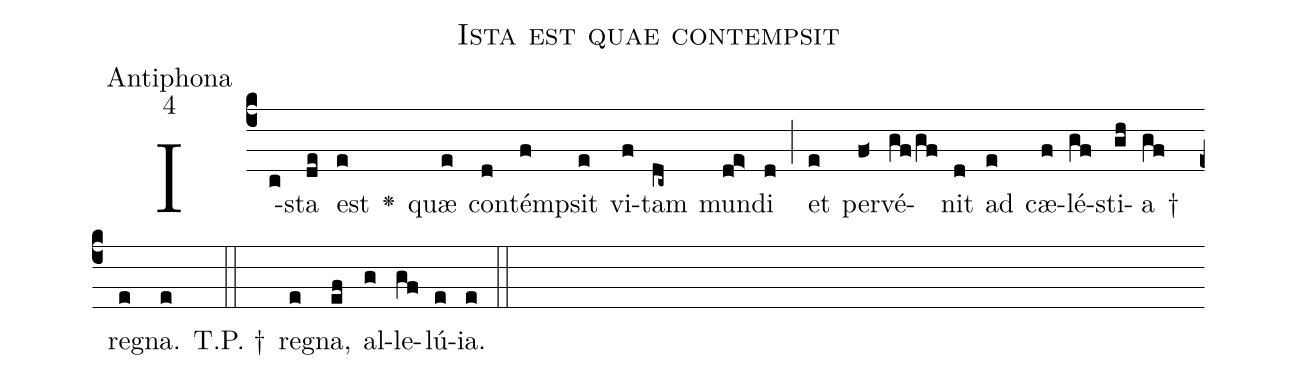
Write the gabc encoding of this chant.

name:Ista est quae contempsit;
office-part:Antiphona;
mode:4;
%%
(c4)I(c)sta(de) est(e) <v>\greheightstar</v>() quæ(e) con(d)tém(f)psit(e) vi(f)tam(dc~) mun(de>)di(d) (;) et(e) per(f<)vé(gf/gf)nit(d) ad(e) cæ(f)lé(gf)sti(gh)a(gf) †() re(e)gna.(e)

T.P. †(::) re(e)gna,(ef) al(g)le(gf)lú(e)ia.(e) (::)
